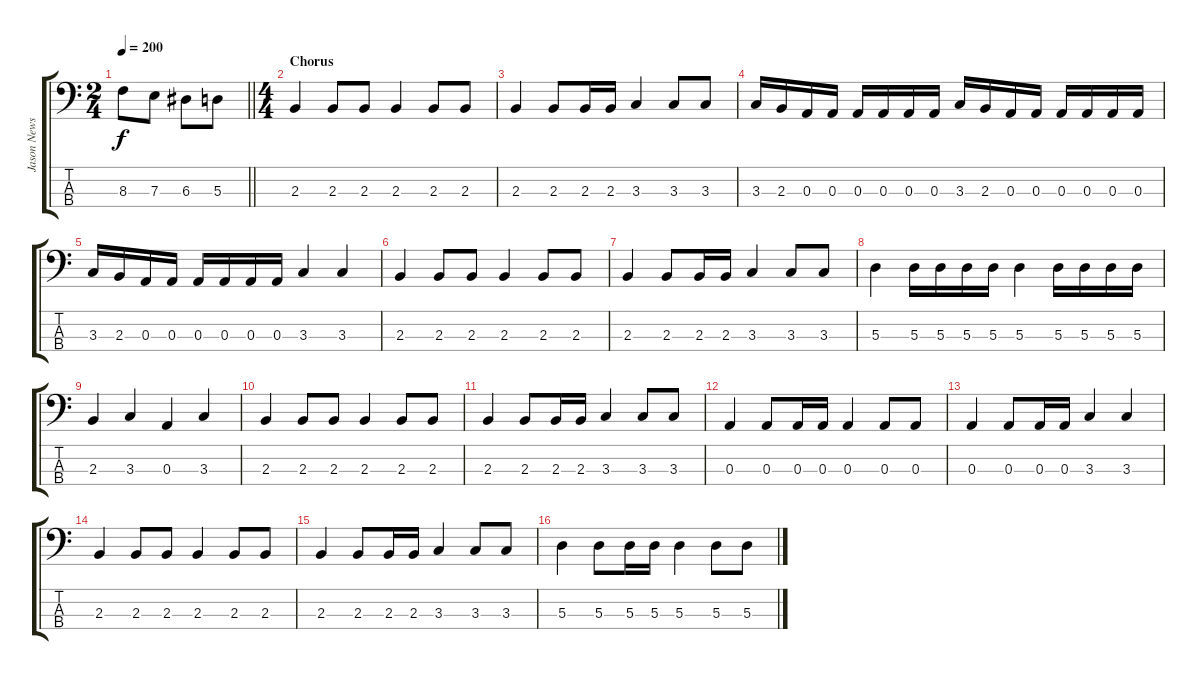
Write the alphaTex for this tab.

\track ("Jason Newsted" "Jason News") {instrument electricbasspick}
\staff {score tabs}
\tuning (G2 D2 A1 E1) {hide}
\ts (2 4)
\tempo 200
\clef f4
\barLineRight lightlight
\ks c
8.3.8{dy f} 7.3.8 6.3.8 5.3.8 |
\ts (4 4)
\section ("" "Chorus")
2.3.4 2.3.8 2.3.8 2.3.4 2.3.8 2.3.8 |
2.3.4 2.3.8 2.3.16 2.3.16 3.3.4 3.3.8 3.3.8 |
3.3.16 2.3.16 0.3.16 0.3.16 0.3.16 0.3.16 0.3.16 0.3.16 3.3.16 2.3.16 0.3.16 0.3.16 0.3.16 0.3.16 0.3.16 0.3.16 |
3.3.16 2.3.16 0.3.16 0.3.16 0.3.16 0.3.16 0.3.16 0.3.16 3.3.4 3.3.4 |
2.3.4 2.3.8 2.3.8 2.3.4 2.3.8 2.3.8 |
2.3.4 2.3.8 2.3.16 2.3.16 3.3.4 3.3.8 3.3.8 |
5.3.4 5.3.16 5.3.16 5.3.16 5.3.16 5.3.4 5.3.16 5.3.16 5.3.16 5.3.16 |
2.3.4 3.3.4 0.3.4 3.3.4 |
2.3.4 2.3.8 2.3.8 2.3.4 2.3.8 2.3.8 |
2.3.4 2.3.8 2.3.16 2.3.16 3.3.4 3.3.8 3.3.8 |
0.3.4 0.3.8 0.3.16 0.3.16 0.3.4 0.3.8 0.3.8 |
0.3.4 0.3.8 0.3.16 0.3.16 3.3.4 3.3.4 |
2.3.4 2.3.8 2.3.8 2.3.4 2.3.8 2.3.8 |
2.3.4 2.3.8 2.3.16 2.3.16 3.3.4 3.3.8 3.3.8 |
5.3.4 5.3.8 5.3.16 5.3.16 5.3.4 5.3.8 5.3.8
